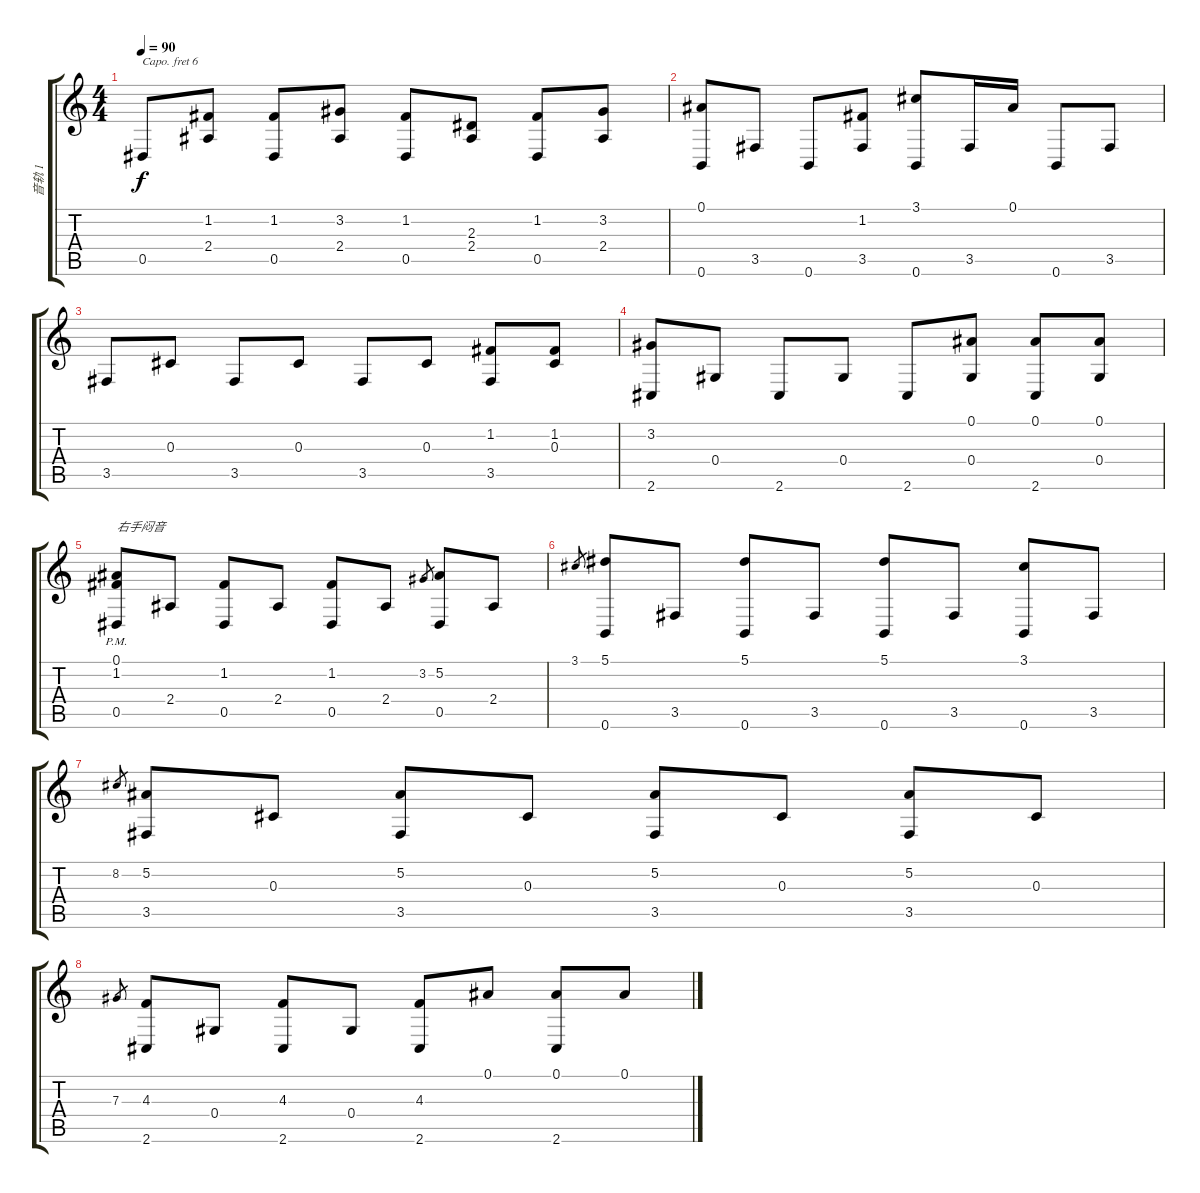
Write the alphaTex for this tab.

\track ("音轨 1" "音轨 1") {instrument electricgrandpiano}
\staff {score tabs}
\capo 6
\tuning (E4 B3 G3 D3 A2 F2) {hide}
\ts (4 4)
\tempo 90
\clef g2
\ks c
0.5.8{dy f} (1.2 2.4).8 (1.2 0.5).8 (3.2 2.4).8 (1.2 0.5).8 (2.3 2.4).8 (1.2 0.5).8 (3.2 2.4).8 |
(0.1 0.6).8 3.5.8 0.6.8 (1.2 3.5).8 (3.1 0.6).8 3.5.16 0.1.16 0.6.8 3.5.8 |
3.5.8 0.3.8 3.5.8 0.3.8 3.5.8 0.3.8 (1.2 3.5).8 (1.2 0.3).8 |
(3.2 2.6).8 0.4.8 2.6.8 0.4.8 2.6.8 (0.1 0.4).8 (0.1 2.6).8 (0.1 0.4).8 |
(0.1 1.2 0.5{pm}).8{txt "右手闷音"} 2.4.8 (1.2 0.5).8 2.4.8 (1.2 0.5).8 2.4.8 3.2.8{gr} (5.2 0.5).8 2.4.8 |
3.1.8{gr} (5.1 0.6).8 3.5.8 (5.1 0.6).8 3.5.8 (5.1 0.6).8 3.5.8 (3.1 0.6).8 3.5.8 |
8.2.8{gr} (5.2 3.5).8 0.3.8 (5.2 3.5).8 0.3.8 (5.2 3.5).8 0.3.8 (5.2 3.5).8 0.3.8 |
7.3.8{gr} (4.3 2.6).8 0.4.8 (4.3 2.6).8 0.4.8 (4.3 2.6).8 0.1.8 (0.1 2.6).8 0.1.8
